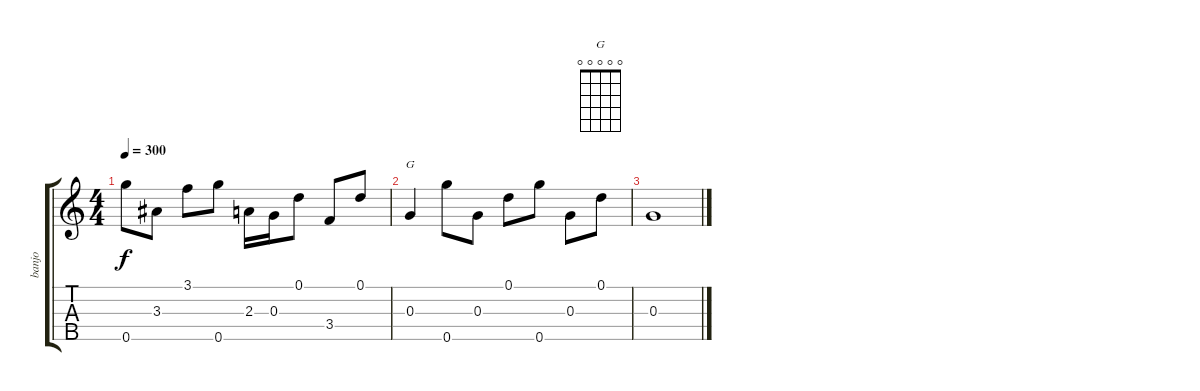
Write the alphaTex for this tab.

\track ("banjo" "banjo") {instrument banjo}
\staff {score tabs}
\tuning (D4 B3 G3 D3 G4) {hide}
\displaytranspose 12
\chord ("G" 0 0 0 0 0)
\ts (4 4)
\tempo 300
\clef g2
\ks c
0.5.8{dy f} 3.3.8 3.1.8 0.5.8 2.3.16 0.3.16 0.1.8 3.4.8 0.1.8 |
0.3.4{ch "G"} 0.5.8 0.3.8 0.1.8 0.5.8 0.3.8 0.1.8 |
0.3.1
